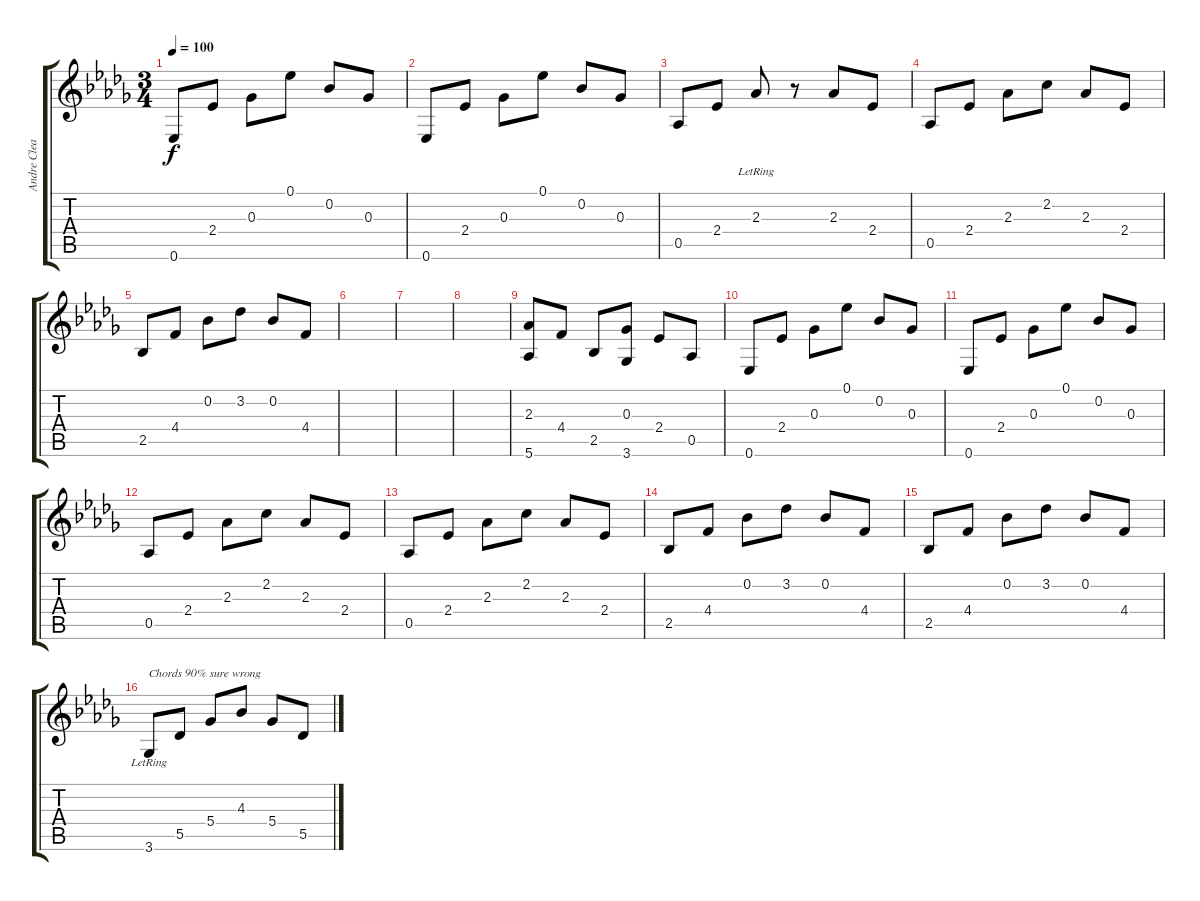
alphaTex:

\track ("Andre Clean Guitar" "Andre Clea") {instrument electricguitarjazz}
\staff {score tabs}
\tuning (Eb4 Bb3 Gb3 Db3 Ab2 Eb2) {hide}
\ts (3 4)
\tempo 100
\clef g2
\ks bbminor
0.6.8{dy f} 2.4.8 0.3.8 0.1.8 0.2.8 0.3.8 |
0.6.8 2.4.8 0.3.8 0.1.8 0.2.8 0.3.8 |
0.5.8 2.4.8 2.3{lr}.8 r.8 2.3.8 2.4.8 |
0.5.8 2.4.8 2.3.8 2.2.8 2.3.8 2.4.8 |
2.5.8 4.4.8 0.2.8 3.2.8 0.2.8 4.4.8 |
|
|
|
(2.3 5.6).8 4.4.8 2.5.8 (0.3 3.6).8 2.4.8 0.5.8 |
0.6.8 2.4.8 0.3.8 0.1.8 0.2.8 0.3.8 |
0.6.8 2.4.8 0.3.8 0.1.8 0.2.8 0.3.8 |
0.5.8 2.4.8 2.3.8 2.2.8 2.3.8 2.4.8 |
0.5.8 2.4.8 2.3.8 2.2.8 2.3.8 2.4.8 |
2.5.8 4.4.8 0.2.8 3.2.8 0.2.8 4.4.8 |
2.5.8 4.4.8 0.2.8 3.2.8 0.2.8 4.4.8 |
3.6{lr}.8{txt "Chords 90% sure wrong"} 5.5.8 5.4.8 4.3.8 5.4.8 5.5.8
